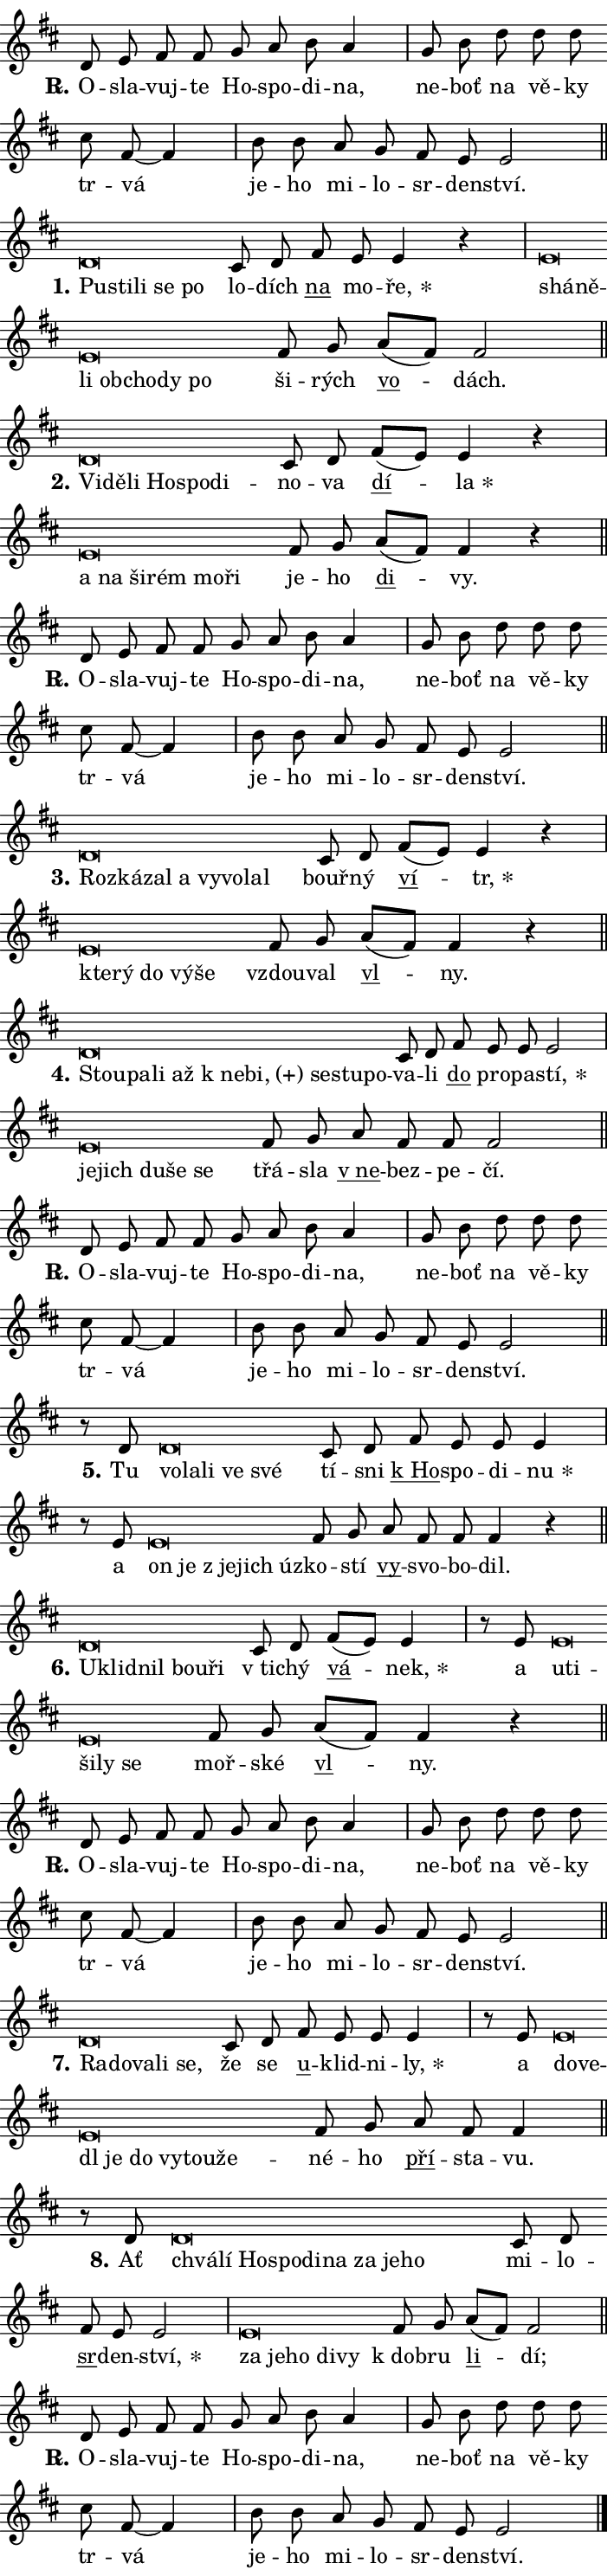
\version "2.24.0"
\header { tagline = "" }
\paper {
  indent = 0\cm
  top-margin = 0\cm
  right-margin = 0.13\cm % to fit lyric hyphens
  bottom-margin = 0\cm
  left-margin = 0\cm
  paper-width = 12\cm
  page-breaking = #ly:one-page-breaking
  system-system-spacing.basic-distance = #11
  score-system-spacing.basic-distance = #11
  ragged-last = ##f
}


%% Author: Thomas Morley
%% https://lists.gnu.org/archive/html/lilypond-user/2020-05/msg00002.html
#(define (line-position grob)
"Returns position of @var[grob} in current system:
   @code{'start}, if at first time-step
   @code{'end}, if at last time-step
   @code{'middle} otherwise
"
  (let* ((col (ly:item-get-column grob))
         (ln (ly:grob-object col 'left-neighbor))
         (rn (ly:grob-object col 'right-neighbor))
         (col-to-check-left (if (ly:grob? ln) ln col))
         (col-to-check-right (if (ly:grob? rn) rn col))
         (break-dir-left
           (and
             (ly:grob-property col-to-check-left 'non-musical #f)
             (ly:item-break-dir col-to-check-left)))
         (break-dir-right
           (and
             (ly:grob-property col-to-check-right 'non-musical #f)
             (ly:item-break-dir col-to-check-right))))
        (cond ((eqv? 1 break-dir-left) 'start)
              ((eqv? -1 break-dir-right) 'end)
              (else 'middle))))

#(define (tranparent-at-line-position vctor)
  (lambda (grob)
  "Relying on @code{line-position} select the relevant enry from @var{vctor}.
Used to determine transparency,"
    (case (line-position grob)
      ((end) (not (vector-ref vctor 0)))
      ((middle) (not (vector-ref vctor 1)))
      ((start) (not (vector-ref vctor 2))))))

noteHeadBreakVisibility =
#(define-music-function (break-visibility)(vector?)
"Makes @code{NoteHead}s transparent relying on @var{break-visibility}"
#{
  \override NoteHead.transparent =
    #(tranparent-at-line-position break-visibility)
#})

#(define delete-ledgers-for-transparent-note-heads
  (lambda (grob)
    "Reads whether a @code{NoteHead} is transparent.
If so this @code{NoteHead} is removed from @code{'note-heads} from
@var{grob}, which is supposed to be @code{LedgerLineSpanner}.
As a result ledgers are not printed for this @code{NoteHead}"
    (let* ((nhds-array (ly:grob-object grob 'note-heads))
           (nhds-list
             (if (ly:grob-array? nhds-array)
                 (ly:grob-array->list nhds-array)
                 '()))
           ;; Relies on the transparent-property being done before
           ;; Staff.LedgerLineSpanner.after-line-breaking is executed.
           ;; This is fragile ...
           (to-keep
             (remove
               (lambda (nhd)
                 (ly:grob-property nhd 'transparent #f))
               nhds-list)))
      ;; TODO find a better method to iterate over grob-arrays, similiar
      ;; to filter/remove etc for lists
      ;; For now rebuilt from scratch
      (set! (ly:grob-object grob 'note-heads)  '())
      (for-each
        (lambda (nhd)
          (ly:pointer-group-interface::add-grob grob 'note-heads nhd))
        to-keep))))

squashNotes = {
  \override NoteHead.X-extent = #'(-0.2 . 0.2)
  \override NoteHead.Y-extent = #'(-0.75 . 0)
  \override NoteHead.stencil =
    #(lambda (grob)
       (let ((pos (ly:grob-property grob 'staff-position)))
         (begin
           (if (< pos -7) (display "ERROR: Lower brevis then expected\n") (display ""))
           (if (<= pos -6) ly:text-interface::print ly:note-head::print))))
}
unSquashNotes = {
  \revert NoteHead.X-extent
  \revert NoteHead.Y-extent
  \revert NoteHead.stencil
}

hideNotes = \noteHeadBreakVisibility #begin-of-line-visible
unHideNotes = \noteHeadBreakVisibility #all-visible

% work-around for resetting accidentals
% https://lilypond.org/doc/v2.23/Documentation/notation/displaying-rhythms#unmetered-music
cadenzaMeasure = {
  \cadenzaOff
  \partial 1024 s1024
  \cadenzaOn
}

#(define-markup-command (accent layout props text) (markup?)
  "Underline accented syllable"
  (interpret-markup layout props
    #{\markup \override #'(offset . 4.3) \underline { #text }#}))

responsum = \markup \concat {
  "R" \hspace #-1.05 \path #0.1 #'((moveto 0 0.07) (lineto 0.9 0.8)) \hspace #0.05 "."
}

spaceSize = #0.6828661417322834 % exact space size for TeX Gyre Schola

\layout {
  \context {
    \Staff
    \remove "Time_signature_engraver"
    \override LedgerLineSpanner.after-line-breaking = #delete-ledgers-for-transparent-note-heads
  }
  \context {
    \Lyrics {
      \override LyricSpace.minimum-distance = \spaceSize
      \override LyricText.font-name = #"TeX Gyre Schola"
      \override LyricText.font-size = 1
      \override StanzaNumber.font-name = #"TeX Gyre Schola Bold"
      \override StanzaNumber.font-size = 1
    }
  }
  \context {
    \Score 
    \override NoteHead.text =
      #(lambda (grob) 
        (let ((pos (ly:grob-property grob 'staff-position)))
          #{\markup {
            \combine
              \halign #-0.55 \raise #(if (= pos -6) 0 0.5) \override #'(thickness . 2) \draw-line #'(3.2 . 0)
              \musicglyph "noteheads.sM1"
          }#}))
  }
}

% magnetic-lyrics.ily
%
%   written by
%     Jean Abou Samra <jean@abou-samra.fr>
%     Werner Lemberg <wl@gnu.org>
%
%   adapted by
%     Jiri Hon <jiri.hon@gmail.com>
%
% Version 2022-Apr-15

% https://www.mail-archive.com/lilypond-user@gnu.org/msg149350.html

#(define (Left_hyphen_pointer_engraver context)
   "Collect syllable-hyphen-syllable occurrences in lyrics and store
them in properties.  This engraver only looks to the left.  For
example, if the lyrics input is @code{foo -- bar}, it does the
following.

@itemize @bullet
@item
Set the @code{text} property of the @code{LyricHyphen} grob between
@q{foo} and @q{bar} to @code{foo}.

@item
Set the @code{left-hyphen} property of the @code{LyricText} grob with
text @q{foo} to the @code{LyricHyphen} grob between @q{foo} and
@q{bar}.
@end itemize

Use this auxiliary engraver in combination with the
@code{lyric-@/text::@/apply-@/magnetic-@/offset!} hook."
   (let ((hyphen #f)
         (text #f))
     (make-engraver
      (acknowledgers
       ((lyric-syllable-interface engraver grob source-engraver)
        (set! text grob)))
      (end-acknowledgers
       ((lyric-hyphen-interface engraver grob source-engraver)
        ;(when (not (grob::has-interface grob 'lyric-space-interface))
          (set! hyphen grob)));)
      ((stop-translation-timestep engraver)
       (when (and text hyphen)
         (ly:grob-set-object! text 'left-hyphen hyphen))
       (set! text #f)
       (set! hyphen #f)))))

#(define (lyric-text::apply-magnetic-offset! grob)
   "If the space between two syllables is less than the value in
property @code{LyricText@/.details@/.squash-threshold}, move the right
syllable to the left so that it gets concatenated with the left
syllable.

Use this function as a hook for
@code{LyricText@/.after-@/line-@/breaking} if the
@code{Left_@/hyphen_@/pointer_@/engraver} is active."
   (let ((hyphen (ly:grob-object grob 'left-hyphen #f)))
     (when hyphen
       (let ((left-text (ly:spanner-bound hyphen LEFT)))
         (when (grob::has-interface left-text 'lyric-syllable-interface)
           (let* ((common (ly:grob-common-refpoint grob left-text X))
                  (this-x-ext (ly:grob-extent grob common X))
                  (left-x-ext
                   (begin
                     ;; Trigger magnetism for left-text.
                     (ly:grob-property left-text 'after-line-breaking)
                     (ly:grob-extent left-text common X)))
                  ;; `delta` is the gap width between two syllables.
                  (delta (- (interval-start this-x-ext)
                            (interval-end left-x-ext)))
                  (details (ly:grob-property grob 'details))
                  (threshold (assoc-get 'squash-threshold details 0.2)))
             (when (< delta threshold)
               (let* (;; We have to manipulate the input text so that
                      ;; ligatures crossing syllable boundaries are not
                      ;; disabled.  For languages based on the Latin
                      ;; script this is essentially a beautification.
                      ;; However, for non-Western scripts it can be a
                      ;; necessity.
                      (lt (ly:grob-property left-text 'text))
                      (rt (ly:grob-property grob 'text))
                      (is-space (grob::has-interface hyphen 'lyric-space-interface))
                      (space (if is-space " " ""))
                      (extra-delta (if is-space spaceSize 0))
                      ;; Append new syllable.
                      (ltrt-space (if (and (string? lt) (string? rt))
                                (string-append lt space rt)
                                (make-concat-markup (list lt space rt))))
                      ;; Right-align `ltrt` to the right side.
                      (ltrt-space-markup (grob-interpret-markup
                               grob
                               (make-translate-markup
                                (cons (interval-length this-x-ext) 0)
                                (make-right-align-markup ltrt-space)))))
                 (begin
                   ;; Don't print `left-text`.
                   (ly:grob-set-property! left-text 'stencil #f)
                   ;; Set text and stencil (which holds all collected
                   ;; syllables so far) and shift it to the left.
                   (ly:grob-set-property! grob 'text ltrt-space)
                   (ly:grob-set-property! grob 'stencil ltrt-space-markup)
                   (ly:grob-translate-axis! grob (- (- delta extra-delta)) X))))))))))


#(define (lyric-hyphen::displace-bounds-first grob)
   ;; Make very sure this callback isn't triggered too early.
   (let ((left (ly:spanner-bound grob LEFT))
         (right (ly:spanner-bound grob RIGHT)))
     (ly:grob-property left 'after-line-breaking)
     (ly:grob-property right 'after-line-breaking)
     (ly:lyric-hyphen::print grob)))

squashThreshold = #0.4

\layout {
  \context {
    \Lyrics
    \consists #Left_hyphen_pointer_engraver
    \override LyricText.after-line-breaking =
      #lyric-text::apply-magnetic-offset!
    \override LyricHyphen.stencil = #lyric-hyphen::displace-bounds-first
    \override LyricText.details.squash-threshold = \squashThreshold
    \override LyricHyphen.minimum-distance = 0
    \override LyricHyphen.minimum-length = \squashThreshold
  }
}

squashText = \override LyricText.details.squash-threshold = 9999
unSquashText = \override LyricText.details.squash-threshold = \squashThreshold

leftText = \override LyricText.self-alignment-X = #LEFT
unLeftText = \revert LyricText.self-alignment-X

starOffset = #(lambda (grob) 
                (let ((x_offset (ly:self-alignment-interface::aligned-on-x-parent grob)))
                  (if (= x_offset 0) 0 (+ x_offset 1.2))))

star = #(define-music-function (syllable)(string?)
"Append star separator at the end of a syllable"
#{
  \once \override LyricText.X-offset = #starOffset
  \lyricmode { \markup {
    #syllable
    \override #'((font-name . "TeX Gyre Schola Bold")) \hspace #0.2 \lower #0.65 \larger "*"
  } }
#})

starAccent = #(define-music-function (syllable)(string?)
"Append star separator at the end of a syllable and make accent"
#{
  \once \override LyricText.X-offset = #starOffset
  \lyricmode { \markup {
    \accent #syllable
    \override #'((font-name . "TeX Gyre Schola Bold")) \hspace #0.2 \lower #0.65 \larger "*"
  } }
#})

breath = #(define-music-function (syllable)(string?)
"Append breathing indicator at the end of a syllable"
#{
  \lyricmode { \markup { #syllable "+" } }
#})

optionalBreath = #(define-music-function (syllable)(string?)
"Append optional breathing indicator at the end of a syllable"
#{
  \lyricmode { \markup { #syllable "(+)" } }
#})


\score {
    <<
        \new Voice = "melody" { \cadenzaOn \key d \major \relative { d'8 e fis fis g a b a4 \cadenzaMeasure \bar "|" g8 b d d d \bar "" cis fis,~ fis4 \cadenzaMeasure \bar "|" b8 b a g fis e e2 \cadenzaMeasure \bar "||" \break } }
        \new Lyrics \lyricsto "melody" { \lyricmode { \set stanza = \responsum
O -- sla -- vuj -- te Ho -- spo -- di -- na, ne -- boť na vě -- ky tr -- vá je -- ho mi -- lo -- sr -- den -- ství. } }
    >>
    \layout {}
}

\score {
    <<
        \new Voice = "melody" { \cadenzaOn \key d \major \relative { \squashNotes d'\breve*1/16 \hideNotes \breve*1/16 \bar "" \breve*1/16 \bar "" \breve*1/16 \breve*1/16 \bar "" \unHideNotes \unSquashNotes cis8 d \bar "" fis e e4 r \cadenzaMeasure \bar "|" \squashNotes e\breve*1/16 \hideNotes \breve*1/16 \bar "" \breve*1/16 \bar "" \breve*1/16 \bar "" \breve*1/16 \bar "" \breve*1/16 \breve*1/16 \bar "" \unHideNotes \unSquashNotes fis8 g \bar "" a[( fis)] fis2 \cadenzaMeasure \bar "||" \break } }
        \new Lyrics \lyricsto "melody" { \lyricmode { \set stanza = "1."
\leftText Pu -- \squashText sti -- li se po \unLeftText \unSquashText lo -- dích \markup \accent na mo -- \star ře, \leftText shá -- \squashText ně -- li ob -- cho -- dy po \unLeftText \unSquashText ši -- rých \markup \accent vo -- dách. } }
    >>
    \layout {}
}

\score {
    <<
        \new Voice = "melody" { \cadenzaOn \key d \major \relative { \squashNotes d'\breve*1/16 \hideNotes \breve*1/16 \bar "" \breve*1/16 \bar "" \breve*1/16 \bar "" \breve*1/16 \breve*1/16 \bar "" \unHideNotes \unSquashNotes cis8 d \bar "" fis[( e)] e4 r \cadenzaMeasure \bar "|" \squashNotes e\breve*1/16 \hideNotes \breve*1/16 \bar "" \breve*1/16 \bar "" \breve*1/16 \bar "" \breve*1/16 \breve*1/16 \bar "" \unHideNotes \unSquashNotes fis8 g \bar "" a[( fis)] fis4 r \cadenzaMeasure \bar "||" \break } }
        \new Lyrics \lyricsto "melody" { \lyricmode { \set stanza = "2."
\leftText Vi -- \squashText dě -- li Ho -- spo -- di -- \unLeftText \unSquashText no -- va \markup \accent dí -- \star la \leftText a \squashText na ši -- rém mo -- ři \unLeftText \unSquashText je -- ho \markup \accent di -- vy. } }
    >>
    \layout {}
}

\score {
    <<
        \new Voice = "melody" { \cadenzaOn \key d \major \relative { d'8 e fis fis g a b a4 \cadenzaMeasure \bar "|" g8 b d d d \bar "" cis fis,~ fis4 \cadenzaMeasure \bar "|" b8 b a g fis e e2 \cadenzaMeasure \bar "||" \break } }
        \new Lyrics \lyricsto "melody" { \lyricmode { \set stanza = \responsum
O -- sla -- vuj -- te Ho -- spo -- di -- na, ne -- boť na vě -- ky tr -- vá je -- ho mi -- lo -- sr -- den -- ství. } }
    >>
    \layout {}
}

\score {
    <<
        \new Voice = "melody" { \cadenzaOn \key d \major \relative { \squashNotes d'\breve*1/16 \hideNotes \breve*1/16 \bar "" \breve*1/16 \bar "" \breve*1/16 \bar "" \breve*1/16 \bar "" \breve*1/16 \breve*1/16 \bar "" \unHideNotes \unSquashNotes cis8 d \bar "" fis[( e)] e4 r \cadenzaMeasure \bar "|" \squashNotes e\breve*1/16 \hideNotes \breve*1/16 \bar "" \breve*1/16 \bar "" \breve*1/16 \breve*1/16 \bar "" \unHideNotes \unSquashNotes fis8 g \bar "" a[( fis)] fis4 r \cadenzaMeasure \bar "||" \break } }
        \new Lyrics \lyricsto "melody" { \lyricmode { \set stanza = "3."
\leftText Roz -- \squashText ká -- zal a vy -- vo -- lal \unLeftText \unSquashText bouř -- ný \markup \accent ví -- \star tr, \leftText kte -- \squashText rý do vý -- še \unLeftText \unSquashText vzdou -- val \markup \accent vl -- ny. } }
    >>
    \layout {}
}

\score {
    <<
        \new Voice = "melody" { \cadenzaOn \key d \major \relative { \squashNotes d'\breve*1/16 \hideNotes \breve*1/16 \bar "" \breve*1/16 \bar "" \breve*1/16 \bar "" \breve*1/16 \bar "" \breve*1/16 \bar "" \breve*1/16 \bar "" \breve*1/16 \breve*1/16 \bar "" \unHideNotes \unSquashNotes cis8 d \bar "" fis e e e2 \cadenzaMeasure \bar "|" \squashNotes e\breve*1/16 \hideNotes \breve*1/16 \bar "" \breve*1/16 \bar "" \breve*1/16 \breve*1/16 \bar "" \unHideNotes \unSquashNotes fis8 g \bar "" a fis fis fis2 \cadenzaMeasure \bar "||" \break } }
        \new Lyrics \lyricsto "melody" { \lyricmode { \set stanza = "4."
\leftText Stou -- \squashText pa -- li až "k ne" -- \optionalBreath bi, se -- stu -- po -- \unLeftText \unSquashText va -- li \markup \accent do pro -- pa -- \star stí, \leftText je -- \squashText jich du -- še se \unLeftText \unSquashText třá -- sla \markup \accent "v ne" -- bez -- pe -- čí. } }
    >>
    \layout {}
}

\score {
    <<
        \new Voice = "melody" { \cadenzaOn \key d \major \relative { d'8 e fis fis g a b a4 \cadenzaMeasure \bar "|" g8 b d d d \bar "" cis fis,~ fis4 \cadenzaMeasure \bar "|" b8 b a g fis e e2 \cadenzaMeasure \bar "||" \break } }
        \new Lyrics \lyricsto "melody" { \lyricmode { \set stanza = \responsum
O -- sla -- vuj -- te Ho -- spo -- di -- na, ne -- boť na vě -- ky tr -- vá je -- ho mi -- lo -- sr -- den -- ství. } }
    >>
    \layout {}
}

\score {
    <<
        \new Voice = "melody" { \cadenzaOn \key d \major \relative { r8 d'8 \squashNotes d\breve*1/16 \hideNotes \breve*1/16 \bar "" \breve*1/16 \bar "" \breve*1/16 \breve*1/16 \bar "" \unHideNotes \unSquashNotes cis8 d \bar "" fis e e e4 \cadenzaMeasure \bar "|" r8 e \squashNotes e\breve*1/16 \hideNotes \breve*1/16 \bar "" \breve*1/16 \bar "" \breve*1/16 \breve*1/16 \bar "" \unHideNotes \unSquashNotes fis8 g \bar "" a fis fis fis4 r \cadenzaMeasure \bar "||" \break } }
        \new Lyrics \lyricsto "melody" { \lyricmode { \set stanza = "5."
Tu \leftText vo -- \squashText la -- li ve své \unLeftText \unSquashText tí -- sni \markup \accent "k Ho" -- spo -- di -- \star nu a \leftText on \squashText je "z je" -- jich úz -- \unLeftText \unSquashText ko -- stí \markup \accent vy -- svo -- bo -- dil. } }
    >>
    \layout {}
}

\score {
    <<
        \new Voice = "melody" { \cadenzaOn \key d \major \relative { \squashNotes d'\breve*1/16 \hideNotes \breve*1/16 \bar "" \breve*1/16 \bar "" \breve*1/16 \breve*1/16 \bar "" \unHideNotes \unSquashNotes cis8 d \bar "" fis[( e)] e4 \cadenzaMeasure \bar "|" r8 e8 \squashNotes e\breve*1/16 \hideNotes \breve*1/16 \bar "" \breve*1/16 \bar "" \breve*1/16 \breve*1/16 \bar "" \unHideNotes \unSquashNotes fis8 g \bar "" a[( fis)] fis4 r \cadenzaMeasure \bar "||" \break } }
        \new Lyrics \lyricsto "melody" { \lyricmode { \set stanza = "6."
\leftText U -- \squashText klid -- nil bou -- ři \unLeftText \unSquashText "v ti" -- chý \markup \accent vá -- \star nek, a \leftText u -- \squashText ti -- ši -- ly se \unLeftText \unSquashText moř -- ské \markup \accent vl -- ny. } }
    >>
    \layout {}
}

\score {
    <<
        \new Voice = "melody" { \cadenzaOn \key d \major \relative { d'8 e fis fis g a b a4 \cadenzaMeasure \bar "|" g8 b d d d \bar "" cis fis,~ fis4 \cadenzaMeasure \bar "|" b8 b a g fis e e2 \cadenzaMeasure \bar "||" \break } }
        \new Lyrics \lyricsto "melody" { \lyricmode { \set stanza = \responsum
O -- sla -- vuj -- te Ho -- spo -- di -- na, ne -- boť na vě -- ky tr -- vá je -- ho mi -- lo -- sr -- den -- ství. } }
    >>
    \layout {}
}

\score {
    <<
        \new Voice = "melody" { \cadenzaOn \key d \major \relative { \squashNotes d'\breve*1/16 \hideNotes \breve*1/16 \bar "" \breve*1/16 \bar "" \breve*1/16 \breve*1/16 \bar "" \unHideNotes \unSquashNotes cis8 d \bar "" fis e e e4 \cadenzaMeasure \bar "|" r8 e8 \squashNotes e\breve*1/16 \hideNotes \breve*1/16 \bar "" \breve*1/16 \bar "" \breve*1/16 \bar "" \breve*1/16 \bar "" \breve*1/16 \bar "" \breve*1/16 \breve*1/16 \bar "" \unHideNotes \unSquashNotes fis8 g \bar "" a fis fis4 \cadenzaMeasure \bar "||" \break } }
        \new Lyrics \lyricsto "melody" { \lyricmode { \set stanza = "7."
\leftText Ra -- \squashText do -- va -- li se, \unLeftText \unSquashText že se \markup \accent u -- klid -- ni -- \star ly, a \leftText do -- \squashText ve -- dl je do vy -- tou -- že -- \unLeftText \unSquashText né -- ho \markup \accent pří -- sta -- vu. } }
    >>
    \layout {}
}

\score {
    <<
        \new Voice = "melody" { \cadenzaOn \key d \major \relative { r8 d'8 \squashNotes d\breve*1/16 \hideNotes \breve*1/16 \bar "" \breve*1/16 \bar "" \breve*1/16 \bar "" \breve*1/16 \bar "" \breve*1/16 \bar "" \breve*1/16 \bar "" \breve*1/16 \breve*1/16 \bar "" \unHideNotes \unSquashNotes cis8 d \bar "" fis e e2 \cadenzaMeasure \bar "|" \squashNotes e\breve*1/16 \hideNotes \breve*1/16 \bar "" \breve*1/16 \bar "" \breve*1/16 \breve*1/16 \bar "" \unHideNotes \unSquashNotes fis8 g \bar "" a[( fis)] fis2 \cadenzaMeasure \bar "||" \break } }
        \new Lyrics \lyricsto "melody" { \lyricmode { \set stanza = "8."
Ať \leftText chvá -- \squashText lí Ho -- spo -- di -- na za je -- ho \unLeftText \unSquashText mi -- lo -- \markup \accent sr -- den -- \star ství, \leftText za \squashText je -- ho di -- vy \unLeftText \unSquashText "k dob" -- ru \markup \accent li -- dí; } }
    >>
    \layout {}
}

\score {
    <<
        \new Voice = "melody" { \cadenzaOn \key d \major \relative { d'8 e fis fis g a b a4 \cadenzaMeasure \bar "|" g8 b d d d \bar "" cis fis,~ fis4 \cadenzaMeasure \bar "|" b8 b a g fis e e2 \cadenzaMeasure \bar "||" \break } \bar "|." }
        \new Lyrics \lyricsto "melody" { \lyricmode { \set stanza = \responsum
O -- sla -- vuj -- te Ho -- spo -- di -- na, ne -- boť na vě -- ky tr -- vá je -- ho mi -- lo -- sr -- den -- ství. } }
    >>
    \layout {}
}
